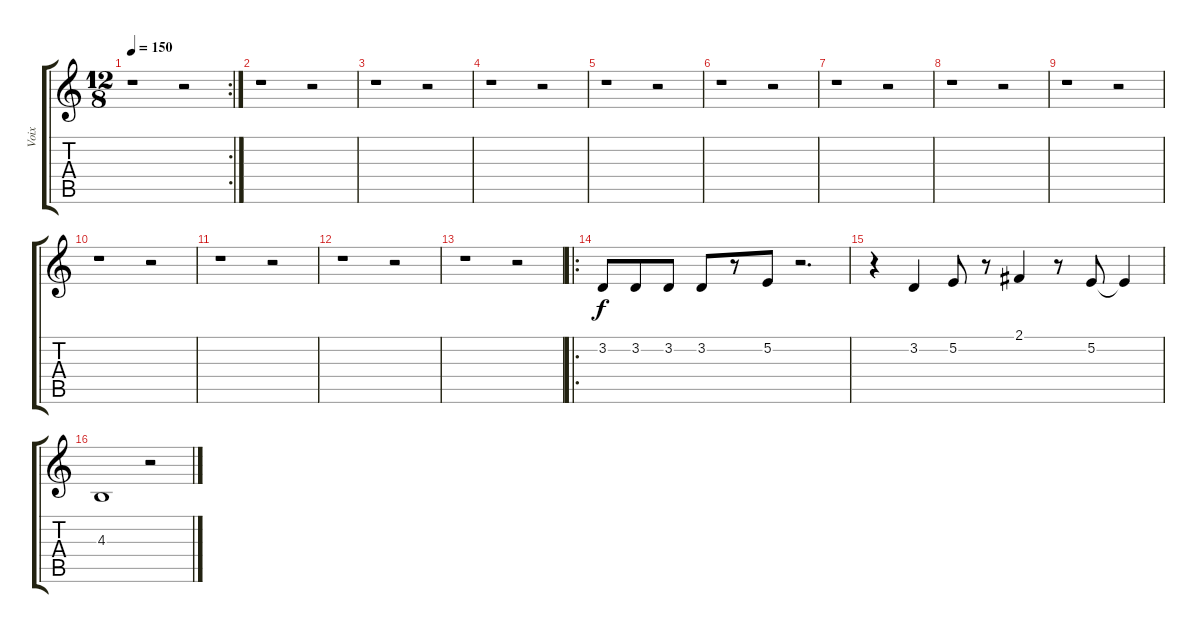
\track ("Voix" "Voix") {instrument choiraahs}
\staff {score tabs}
\tuning (E4 B3 G3 D3 A2 E2) {hide}
\rc 2
\ts (12 8)
\tempo 150
\clef g2
\ks c
r.1{dy f} r.2 |
r.1 r.2 |
r.1 r.2 |
r.1 r.2 |
r.1 r.2 |
r.1 r.2 |
r.1 r.2 |
r.1 r.2 |
r.1 r.2 |
r.1 r.2 |
r.1 r.2 |
r.1 r.2 |
r.1 r.2 |
\ro
3.2.8 3.2.8 3.2.8 3.2.8 r.8 5.2.8 r.2{d} |
r.4 3.2.4 5.2.8 r.8 2.1.4 r.8 5.2.8 5.2{t}.4 |
4.3.1 r.2
